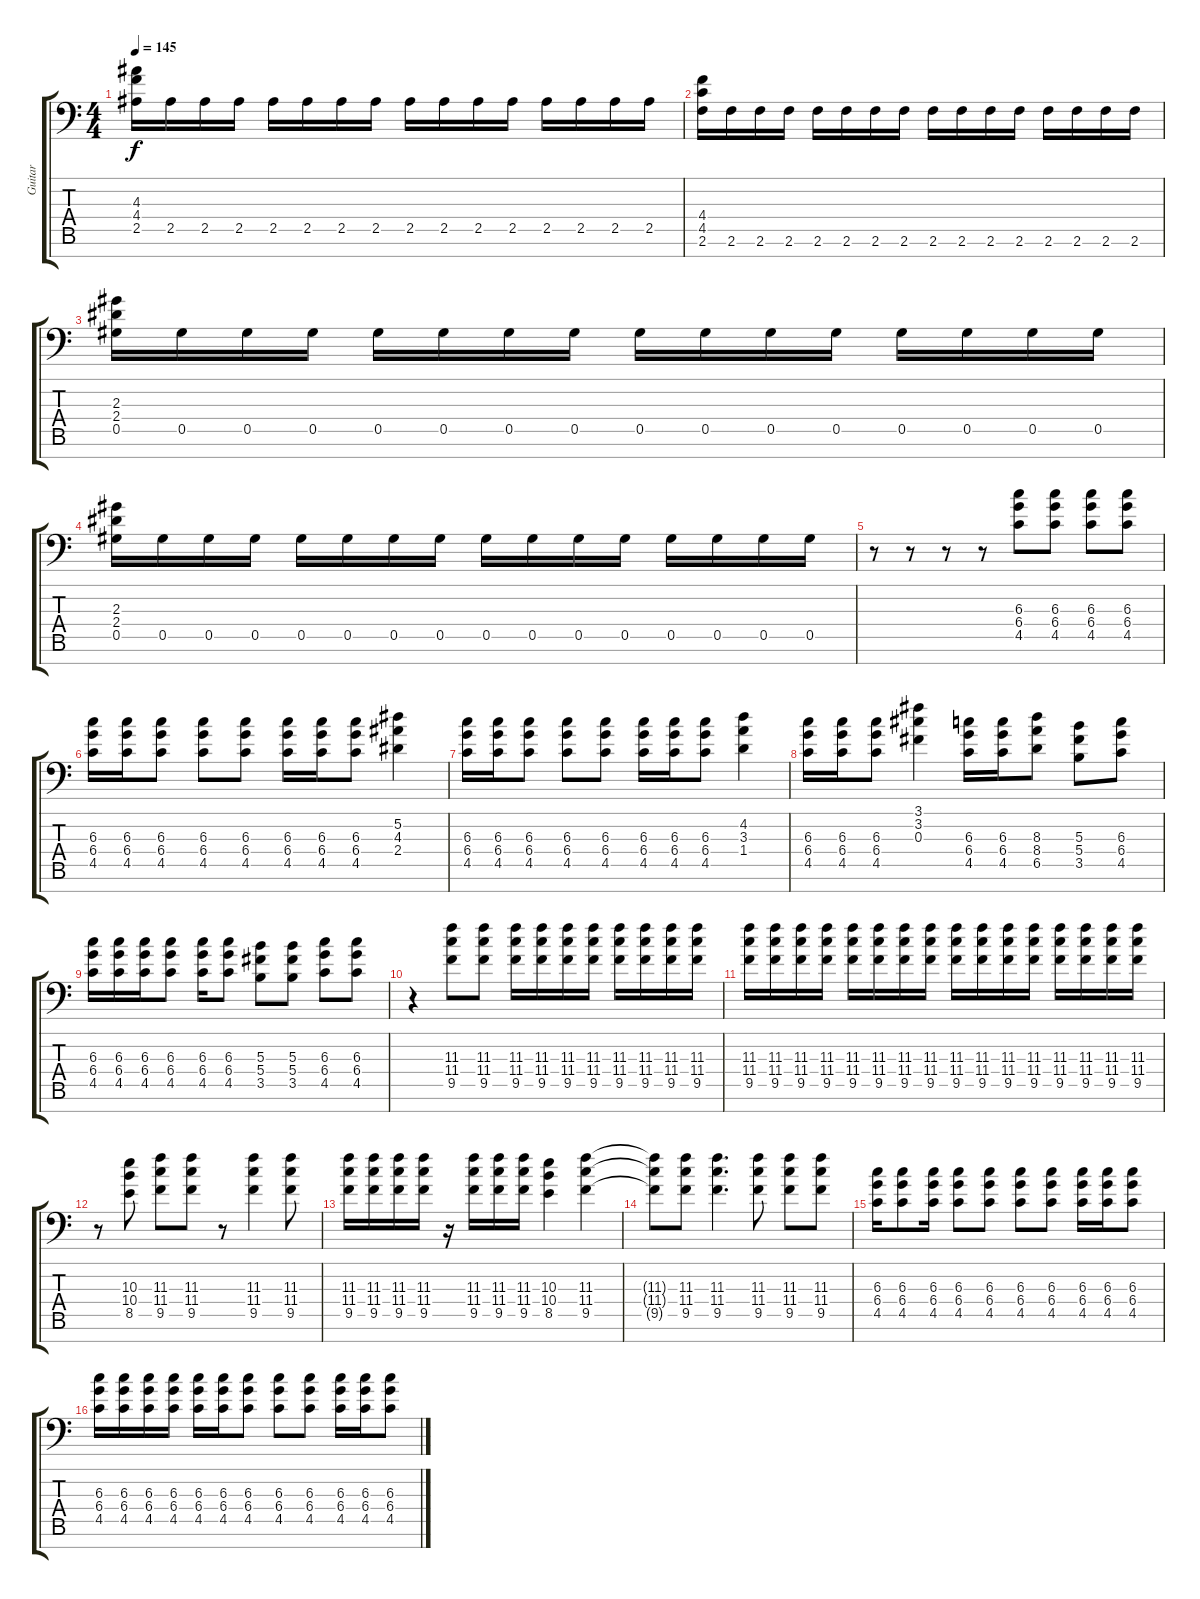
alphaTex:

\track ("Guitar" "Guitar") {instrument distortionguitar}
\staff {score tabs}
\tuning (Eb4 Bb3 Gb3 Db3 Ab2 Eb2 Bb1) {hide}
\ts (4 4)
\tempo 145
\clef f4
\ks c
(4.3 4.4 2.5).16{dy f} 2.5.16 2.5.16 2.5.16 2.5.16 2.5.16 2.5.16 2.5.16 2.5.16 2.5.16 2.5.16 2.5.16 2.5.16 2.5.16 2.5.16 2.5.16 |
(4.4 4.5 2.6).16 2.6.16 2.6.16 2.6.16 2.6.16 2.6.16 2.6.16 2.6.16 2.6.16 2.6.16 2.6.16 2.6.16 2.6.16 2.6.16 2.6.16 2.6.16 |
(2.3 2.4 0.5).16 0.5.16 0.5.16 0.5.16 0.5.16 0.5.16 0.5.16 0.5.16 0.5.16 0.5.16 0.5.16 0.5.16 0.5.16 0.5.16 0.5.16 0.5.16 |
(2.3 2.4 0.5).16 0.5.16 0.5.16 0.5.16 0.5.16 0.5.16 0.5.16 0.5.16 0.5.16 0.5.16 0.5.16 0.5.16 0.5.16 0.5.16 0.5.16 0.5.16 |
r.8 r.8 r.8 r.8 (6.3 6.4 4.5).8 (6.3 6.4 4.5).8 (6.3 6.4 4.5).8 (6.3 6.4 4.5).8 |
(6.3 6.4 4.5).16 (6.3 6.4 4.5).16 (6.3 6.4 4.5).8 (6.3 6.4 4.5).8 (6.3 6.4 4.5).8 (6.3 6.4 4.5).16 (6.3 6.4 4.5).16 (6.3 6.4 4.5).8 (5.2 4.3 2.4).4 |
(6.3 6.4 4.5).16 (6.3 6.4 4.5).16 (6.3 6.4 4.5).8 (6.3 6.4 4.5).8 (6.3 6.4 4.5).8 (6.3 6.4 4.5).16 (6.3 6.4 4.5).16 (6.3 6.4 4.5).8 (4.2 3.3 1.4).4 |
(6.3 6.4 4.5).16 (6.3 6.4 4.5).16 (6.3 6.4 4.5).8 (3.1 3.2 0.3).4 (6.3 6.4 4.5).16 (6.3 6.4 4.5).16 (8.3 8.4 6.5).8 (5.3 5.4 3.5).8 (6.3 6.4 4.5).8 |
(6.3 6.4 4.5).16 (6.3 6.4 4.5).16 (6.3 6.4 4.5).16 (6.3 6.4 4.5).8 (6.3 6.4 4.5).16 (6.3 6.4 4.5).8 (5.3 5.4 3.5).8 (5.3 5.4 3.5).8 (6.3 6.4 4.5).8 (6.3 6.4 4.5).8 |
r.4 (11.3 11.4 9.5).8 (11.3 11.4 9.5).8 (11.3 11.4 9.5).16 (11.3 11.4 9.5).16 (11.3 11.4 9.5).16 (11.3 11.4 9.5).16 (11.3 11.4 9.5).16 (11.3 11.4 9.5).16 (11.3 11.4 9.5).16 (11.3 11.4 9.5).16 |
(11.3 11.4 9.5).16 (11.3 11.4 9.5).16 (11.3 11.4 9.5).16 (11.3 11.4 9.5).16 (11.3 11.4 9.5).16 (11.3 11.4 9.5).16 (11.3 11.4 9.5).16 (11.3 11.4 9.5).16 (11.3 11.4 9.5).16 (11.3 11.4 9.5).16 (11.3 11.4 9.5).16 (11.3 11.4 9.5).16 (11.3 11.4 9.5).16 (11.3 11.4 9.5).16 (11.3 11.4 9.5).16 (11.3 11.4 9.5).16 |
r.8 (10.3 10.4 8.5).8 (11.3 11.4 9.5).8 (11.3 11.4 9.5).8 r.8 (11.3 11.4 9.5).4 (11.3 11.4 9.5).8 |
(11.3 11.4 9.5).16 (11.3 11.4 9.5).16 (11.3 11.4 9.5).16 (11.3 11.4 9.5).16 r.16 (11.3 11.4 9.5).16 (11.3 11.4 9.5).16 (11.3 11.4 9.5).16 (10.3 10.4 8.5).4 (11.3 11.4 9.5).4 |
(11.3{t} 11.4{t} 9.5{t}).8 (11.3 11.4 9.5).8 (11.3 11.4 9.5).4{d} (11.3 11.4 9.5).8 (11.3 11.4 9.5).8 (11.3 11.4 9.5).8 |
(6.3 6.4 4.5).16 (6.3 6.4 4.5).8 (6.3 6.4 4.5).16 (6.3 6.4 4.5).8 (6.3 6.4 4.5).8 (6.3 6.4 4.5).8 (6.3 6.4 4.5).8 (6.3 6.4 4.5).16 (6.3 6.4 4.5).16 (6.3 6.4 4.5).8 |
(6.3 6.4 4.5).16 (6.3 6.4 4.5).16 (6.3 6.4 4.5).16 (6.3 6.4 4.5).16 (6.3 6.4 4.5).16 (6.3 6.4 4.5).16 (6.3 6.4 4.5).8 (6.3 6.4 4.5).8 (6.3 6.4 4.5).8 (6.3 6.4 4.5).16 (6.3 6.4 4.5).16 (6.3 6.4 4.5).8
